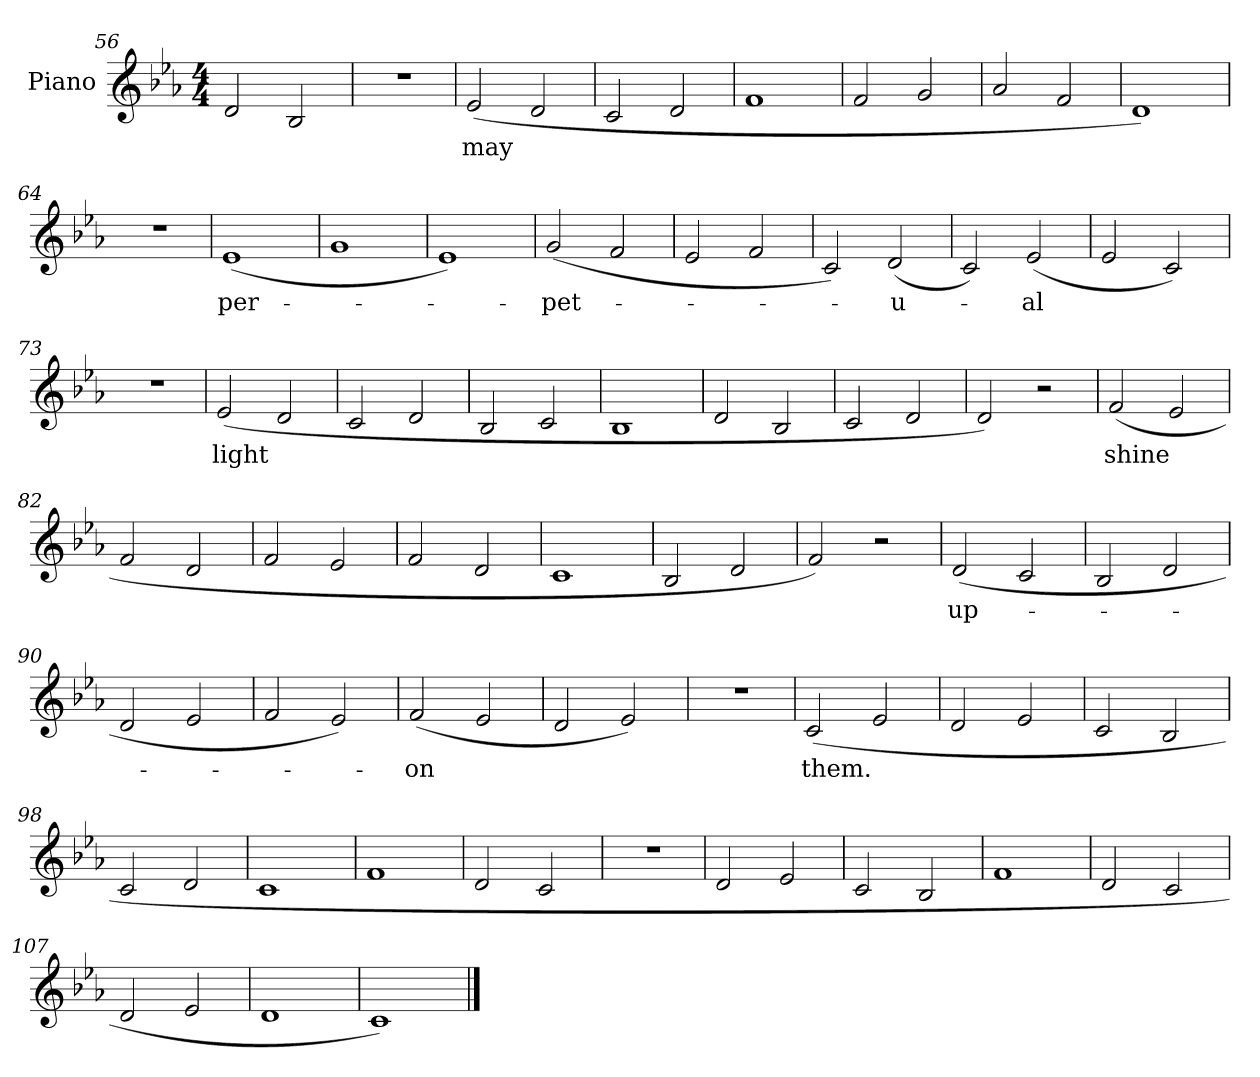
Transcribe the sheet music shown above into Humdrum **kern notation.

**kern	**text
*part1	*part1
*staff1	*staff1
*I"Piano	*
*I'Pno.	*
*clefG2	*
*k[b-e-a-]	*
*M4/4	*
=56	=56
2d/	.
2B-/	.
=57	=57
1r	.
=58	=58
(<2e-/	may
2d/	.
=59	=59
2c/	.
2d/	.
=60	=60
1f	.
=61	=61
2f/	.
2g/	.
=62	=62
2a-/	.
2f/	.
=63	=63
1d)	.
=64	=64
1r	.
=65	=65
(>1e-	per-
!!LO:LB:g=z
=66	=66
1g	.
=67	=67
1e-)	.
=68	=68
(<2g/	-pet-
2f/	.
=69	=69
2e-/	.
2f/	.
=70	=70
2c/)	.
(<2d/	-u-
=71	=71
2c/)	.
(<2e-/	-al
=72	=72
2e-/	.
2c/)	.
=73	=73
1r	.
=74	=74
(<2e-/	light
2d/	.
=75	=75
2c/	.
2d/	.
=76	=76
2B-/	.
2c/	.
!!LO:LB:g=z
=77	=77
1B-	.
=78	=78
2d/	.
2B-/	.
=79	=79
2c/	.
2d/	.
=80	=80
2d/)	.
2r	.
=81	=81
(<2f/	shine
2e-/	.
=82	=82
2f/	.
2d/	.
=83	=83
2f/	.
2e-/	.
=84	=84
2f/	.
2d/	.
=85	=85
1c	.
=86	=86
2B-/	.
2d/	.
=87	=87
2f/)	.
2r	.
!!LO:LB:g=z
=88	=88
(<2d/	up-
2c/	.
=89	=89
2B-/	.
2d/	.
=90	=90
2d/	.
2e-/	.
=91	=91
2f/	.
2e-/)	.
=92	=92
(<2f/	-on
2e-/	.
=93	=93
2d/	.
2e-/)	.
=94	=94
1r	.
=95	=95
(>2c/	them.
2e-/	.
=96	=96
2d/	.
2e-/	.
=97	=97
2c/	.
2B-/	.
!!LO:LB:g=z
=98	=98
2c/	.
2d/	.
=99	=99
1c	.
=100	=100
1f	.
=101	=101
2d/	.
2c/	.
=102	=102
1r	.
=103	=103
2d/	.
2e-/	.
=104	=104
2c/	.
2B-/	.
=105	=105
1f	.
=106	=106
2d/	.
2c/	.
=107	=107
2d/	.
2e-/	.
=108	=108
1d	.
!!LO:PB:g=z
=109	=109
1c)	.
==	==
*-	*-
